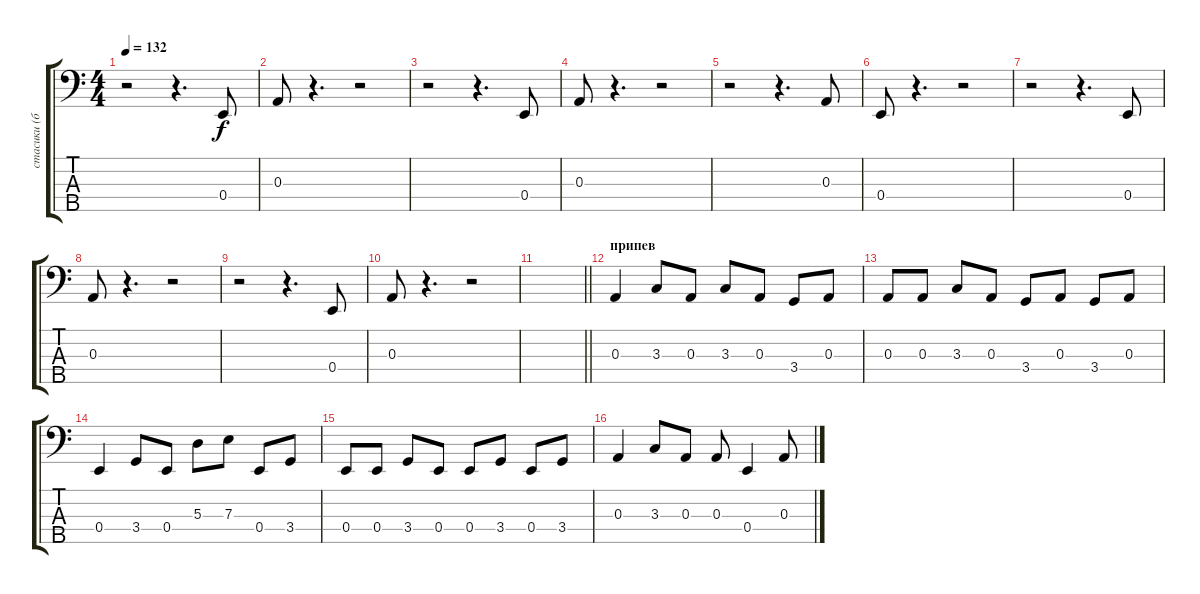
\track ("стасики (бас)" "стасики (б") {instrument electricbassfinger}
\staff {score tabs}
\tuning (G2 D2 A1 E1 B0) {hide}
\ts (4 4)
\tempo 132
\clef f4
\ks c
r.2{dy f} r.4{d} 0.4.8 |
0.3.8 r.4{d} r.2 |
r.2 r.4{d} 0.4.8 |
0.3.8 r.4{d} r.2 |
r.2 r.4{d} 0.3.8 |
0.4.8 r.4{d} r.2 |
r.2 r.4{d} 0.4.8 |
0.3.8 r.4{d} r.2 |
r.2 r.4{d} 0.4.8 |
0.3.8 r.4{d} r.2 |
\barLineRight lightlight
|
\section ("" "припев")
0.3.4 3.3.8 0.3.8 3.3.8 0.3.8 3.4.8 0.3.8 |
0.3.8 0.3.8 3.3.8 0.3.8 3.4.8 0.3.8 3.4.8 0.3.8 |
0.4.4 3.4.8 0.4.8 5.3.8 7.3.8 0.4.8 3.4.8 |
0.4.8 0.4.8 3.4.8 0.4.8 0.4.8 3.4.8 0.4.8 3.4.8 |
0.3.4 3.3.8 0.3.8 0.3.8 0.4.4 0.3.8
